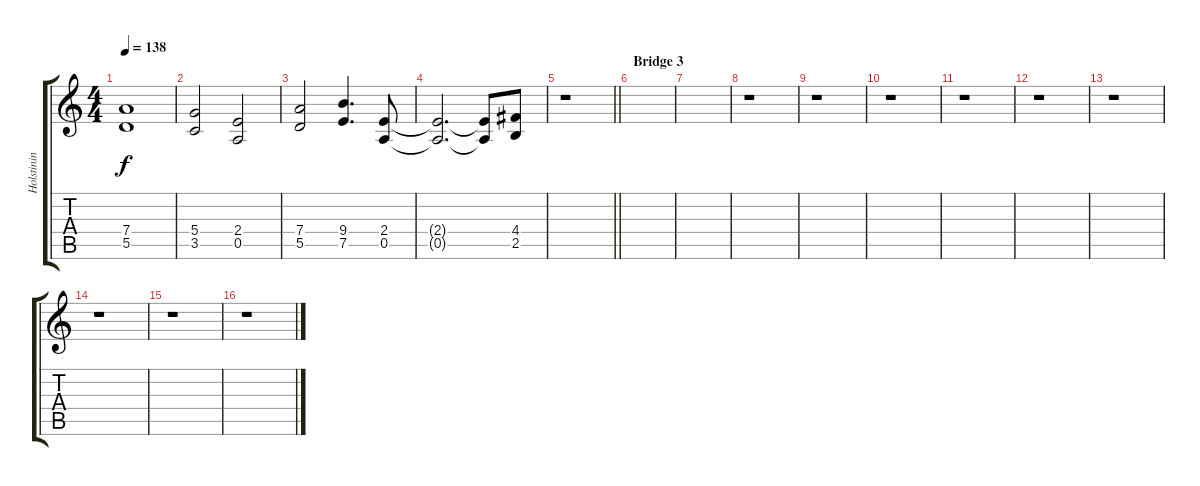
\track ("Holstinin" "Holstinin") {instrument distortionguitar}
\staff {score tabs}
\tuning (E4 B3 G3 D3 A2 E2) {hide}
\ts (4 4)
\tempo 138
\clef g2
\ks c
(7.4{t} 5.5{t}).1{dy f} |
(5.4 3.5).2 (2.4 0.5).2 |
(7.4 5.5).2 (9.4 7.5).4{d} (2.4 0.5).8 |
(2.4{t} 0.5{t}).2{d} (2.4{t} 0.5{t}).8 (4.4 2.5).8 |
\barLineRight lightlight
r.1 |
\section ("" "Bridge 3")
|
|
r.1 |
r.1 |
r.1 |
r.1 |
r.1 |
r.1 |
r.1 |
r.1 |
r.1
